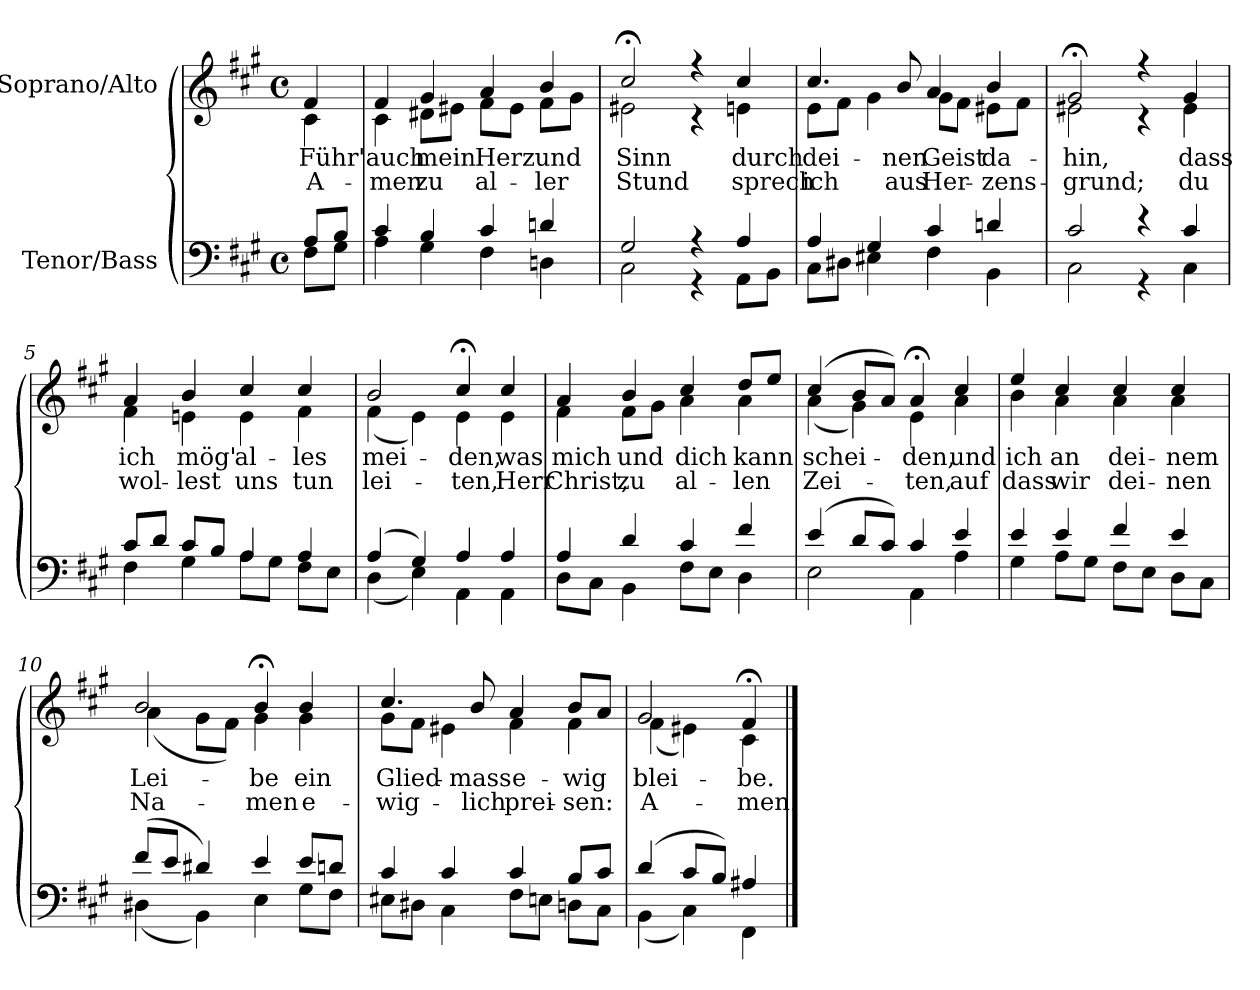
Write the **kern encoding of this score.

**kern	**kern	**text	**text
*part2	*part1	*part1	*part1
*staff2	*staff1	*staff1	*staff1
*I"Tenor/Bass	*I"Soprano/Alto	*	*
*clefF4	*clefG2	*	*
*k[f#c#g#]	*k[f#c#g#]	*	*
*M4/4	*M4/4	*	*
*met(c)	*met(c)	*	*
=	=	=	=
*^	*	*	*
!	!	!	!LO:LY:b	!LO:LY:b
*	*	*^	*	*
8A/L	8F#\L	4f#/	4c#\	Führ'	A-
8B/J	8G#\J	.	.	.	.
=1	=1	=1	=1	=1	=1
!	!	!	!	!LO:LY:b	!LO:LY:b
4c#/	4A\	4f#/	4c#\	auch	-men
!	!	!	!	!LO:LY:b	!LO:LY:b
4B/	4G#\	4g#/	8d#X\L	mein	zu
.	.	.	8e#X\J	.	.
!	!	!	!	!LO:LY:b	!LO:LY:b
4c#/	4F#\	4a/	8f#\L	Herz	al-
.	.	.	8e#\J	.	.
!	!	!	!	!LO:LY:b	!LO:LY:b
4dn/	4Dn\	4b/	8f#\L	und	-ler
.	.	.	8g#\J	.	.
=2	=2	=2	=2	=2	=2
!	!	!	!	!LO:LY:b	!LO:LY:b
2G#/	2C#\	2cc#;</	2e#X\	Sinn	Stund
4r	4r	4r	4r	.	.
!	!	!	!	!LO:LY:b	!LO:LY:b
4A/	8AA\L	4cc#/	4en\	durch	sprech
.	8BB\J	.	.	.	.
=3	=3	=3	=3	=3	=3
!	!	!	!	!LO:LY:b	!LO:LY:b
4A/	8C#\L	4.cc#/	8e\L	dei-	ich
.	8D#X\J	.	8f#\J	.	.
4G#/	4E#X\	.	4g#\	.	.
!	!	!	!	!LO:LY:b	!LO:LY:b
.	.	8b/	.	-nen	aus
!	!	!	!	!LO:LY:b	!LO:LY:b
4c#/	4F#\	4a/	8g#\L	Geist	Her-
.	.	.	8f#\J	.	.
!	!	!	!	!LO:LY:b	!LO:LY:b
4dn/	4BB\	4b/	8e#X\L	da-	-zens-
.	.	.	8f#\J	.	.
=4	=4	=4	=4	=4	=4
!	!	!	!	!LO:LY:b	!LO:LY:b
2c#/	2C#\	2g#;</	2e#X\	-hin,	-grund;
4r	4r	4r	4r	.	.
!	!	!	!	!LO:LY:b	!LO:LY:b
4c#/	4C#\	4g#/	4e#\	dass	du
!!LO:LB:g=z	!!
=5	=5	=5	=5	=5	=5
!	!	!	!	!LO:LY:b	!LO:LY:b
8c#/L	4F#\	4a/	4f#\	ich	wol-
8d/J	.	.	.	.	.
!	!	!	!	!LO:LY:b	!LO:LY:b
8c#/L	4G#\	4b/	4en\	mög'	-lest
8B/J	.	.	.	.	.
!	!	!	!	!LO:LY:b	!LO:LY:b
4A/	8A\L	4cc#/	4e\	al-	uns
.	8G#\J	.	.	.	.
!	!	!	!	!LO:LY:b	!LO:LY:b
4A/	8F#\L	4cc#/	4f#\	-les	tun
.	8E\J	.	.	.	.
=6	=6	=6	=6	=6	=6
!	!	!	!	!LO:LY:b	!LO:LY:b
(4A/	(4D\	2b/	(4f#\	mei-	lei-
4G#/)	4E\)	.	4e\)	.	.
!	!	!	!	!LO:LY:b	!LO:LY:b
4A/	4AA\	4cc#;</	4e\	-den,	-ten,
!	!	!	!	!LO:LY:b	!LO:LY:b
4A/	4AA\	4cc#/	4e\	was	Herr
=7	=7	=7	=7	=7	=7
!	!	!	!	!LO:LY:b	!LO:LY:b
4A/	8D\L	4a/	4f#\	mich	Christ,
.	8C#\J	.	.	.	.
!	!	!	!	!LO:LY:b	!LO:LY:b
4d/	4BB\	4b/	8f#\L	und	zu
.	.	.	8g#\J	.	.
!	!	!	!	!LO:LY:b	!LO:LY:b
4c#/	8F#\L	4cc#/	4a\	dich	al-
.	8E\J	.	.	.	.
!	!	!	!	!LO:LY:b	!LO:LY:b
4f#/	4D\	8dd/L	4a\	kann	-len
.	.	8ee/J	.	.	.
=8	=8	=8	=8	=8	=8
!	!	!	!	!LO:LY:b	!LO:LY:b
(4e/	2E\	(4cc#/	(4a\	schei-	Zei-
8d/L	.	8b/L	4g#\)	.	.
8c#/J)	.	8a/J)	.	.	.
!	!	!	!	!LO:LY:b	!LO:LY:b
4c#/	4AA\	4a;</	4e\	-den,	-ten,
!	!	!	!	!LO:LY:b	!LO:LY:b
4e/	4A\	4cc#/	4a\	und	auf
!!LO:LB:g=z	!!
=9	=9	=9	=9	=9	=9
!	!	!	!	!LO:LY:b	!LO:LY:b
4e/	4G#\	4ee/	4b\	ich	dass
!	!	!	!	!LO:LY:b	!LO:LY:b
4e/	8A\L	4cc#/	4a\	an	wir
.	8G#\J	.	.	.	.
!	!	!	!	!LO:LY:b	!LO:LY:b
4f#/	8F#\L	4cc#/	4a\	dei-	dei-
.	8E\J	.	.	.	.
!	!	!	!	!LO:LY:b	!LO:LY:b
4e/	8D\L	4cc#/	4a\	-nem	-nen
.	8C#\J	.	.	.	.
=10	=10	=10	=10	=10	=10
!	!	!	!	!LO:LY:b	!LO:LY:b
(8f#/L	(4D#X\	2b/	(4a\	Lei-	Na-
8e/J	.	.	.	.	.
4d#X/)	4BB\)	.	8g#\L	.	.
.	.	.	8f#\J)	.	.
!	!	!	!	!LO:LY:b	!LO:LY:b
4e/	4E\	4b;</	4g#\	-be	-men
!	!	!	!	!LO:LY:b	!LO:LY:b
8e/L	8G#\L	4b/	4g#\	ein	e-
8dn/J	8F#\J	.	.	.	.
=11	=11	=11	=11	=11	=11
!	!	!	!	!LO:LY:b	!LO:LY:b
4c#/	8E#X\L	4.cc#/	8g#\L	Glied-	-wig-
.	8D#X\J	.	8f#\J	.	.
4c#/	4C#\	.	4e#X\	.	.
!	!	!	!	!LO:LY:b	!LO:LY:b
.	.	8b/	.	-mass	-lich
!	!	!	!	!LO:LY:b	!LO:LY:b
4c#/	8F#\L	4a/	4f#\	e-	prei-
.	8En\J	.	.	.	.
!	!	!	!	!LO:LY:b	!LO:LY:b
8B/L	8Dn\L	8b/L	4f#\	-wig	-sen:
8c#/J	8C#\J	8a/J	.	.	.
=12	=12	=12	=12	=12	=12
!	!	!	!	!LO:LY:b	!LO:LY:b
(4d/	(4BB\	2g#/	(4f#\	blei-	A-
8c#/L	4C#\)	.	4e#X\)	.	.
8B/J)	.	.	.	.	.
!	!	!	!	!LO:LY:b	!LO:LY:b
4A#X/	4FF#\	4f#;</	4c#\	-be.	-men.
*v	*v	*	*	*	*
*	*v	*v	*	*
==	==	==	==
*-	*-	*-	*-
